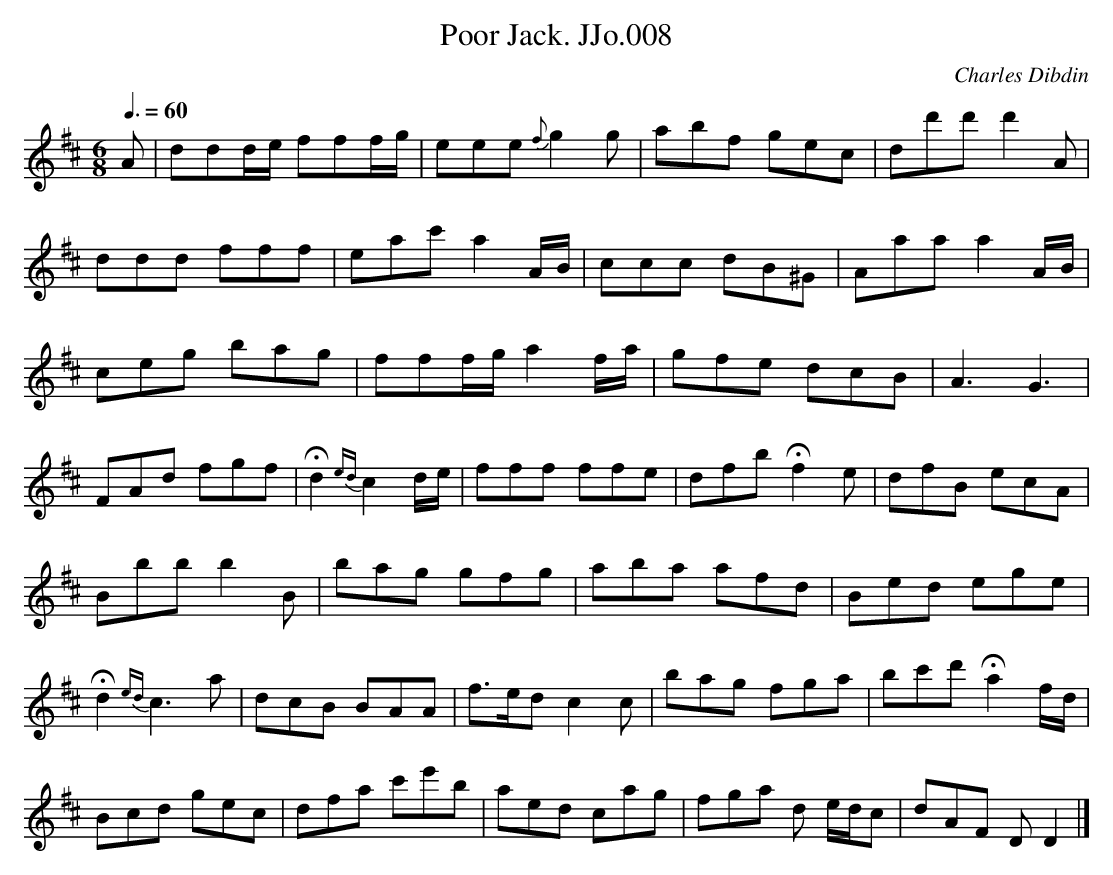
X:1
T:Poor Jack. JJo.008
C:Charles Dibdin
L:1/8
M:6/8
Q:3/8=60
K:D
A|ddd/e/ fff/g/|eee {f}g2 g|abf gec|dd'd'd'2A|!
ddd fff|eac'a2 A/B/|ccc dB^G|Aaaa2 A/B/|!
ceg bag|fff/g/ a2f/a/|gfe dcB|A3G3|!
FAd fgf|Hd2 {ed}c2d/e/|fff ffe|dfb Hf2 e|dfB ecA|!
Bbbb2B|bag gfg|aba afd|Bed ege|!
Hd2 {ed}c3a|dcB BAA|f>ed c2c|bag fga|bc'd'Ha2 f/d/|!
Bcd gec|dfa c'e'b|aed cag|fga d e/d/c|dAF D D2|]
